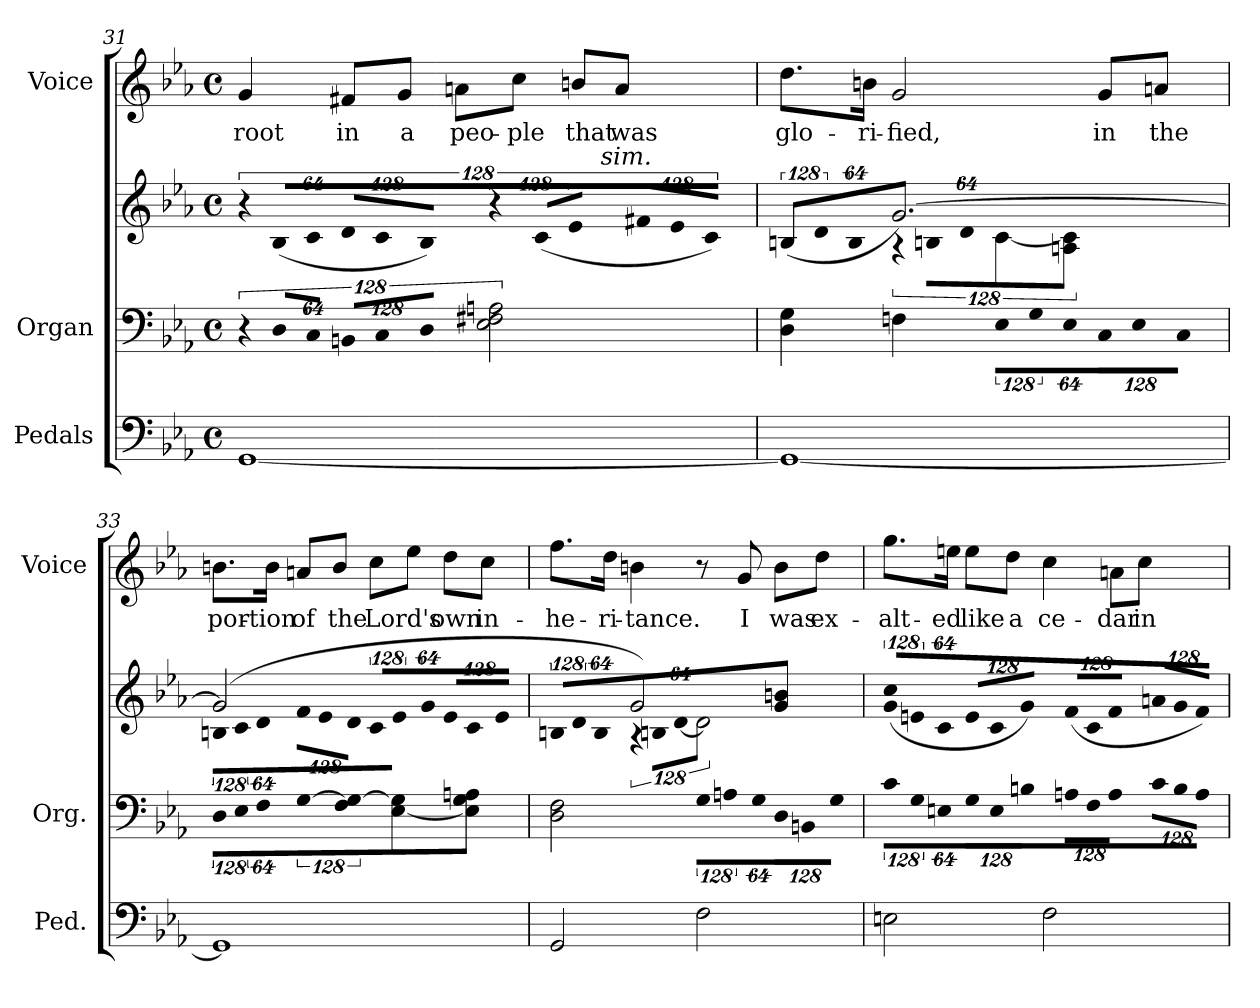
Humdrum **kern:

**kern	**kern	**kern	**kern	**text
*part3	*part2	*part2	*part1	*part1
*staff4	*staff3	*staff2	*staff1	*staff1
*I"Pedals	*I"Organ	*	*I"Voice	*
*I'Ped.	*I'Org.	*	*I'Voice	*
*clefF4	*clefF4	*clefG2	*clefG2	*
*k[b-e-a-]	*k[b-e-a-]	*k[b-e-a-]	*k[b-e-a-]	*
*E-:	*E-:	*E-:	*E-:	*
*M4/4	*M4/4	*M4/4	*M4/4	*
*met(c)	*met(c)	*met(c)	*met(c)	*
=31	=31	=31	=31	=31
!	!LO:N:vis=8	!LO:N:vis=8	!	!
!	!	!	!	!LO:LY:b:color=#000000
[1GGi	1024%85r	1024%85r	4gi/	root
!	!LO:N:vis=8	!LO:N:vis=8	!	!
.	1024%85Di/L	(1024%85B-i/L	.	.
!	!LO:N:vis=8	!LO:N:vis=8	!	!
.	512%43Ci/J	512%43ci/J	.	.
!	!LO:N:vis=8	!LO:N:vis=8	!	!
!	!	!	!	!LO:LY:b:color=#000000
.	1024%85BBni/L	1024%85di/L	8f#Xi/L	in
!	!LO:N:vis=8	!LO:N:vis=8	!	!
.	1024%85Ci/	1024%85ci/	.	.
!	!	!	!	!LO:LY:b:color=#000000
.	.	.	8gi/J	a
!	!LO:N:vis=8	!LO:N:vis=8	!	!
.	512%43Di/J	512%43B-i/J)	.	.
!	!	!LO:N:vis=8	!	!
!	!	!	!	!LO:LY:b:color=#000000
.	2E-i\ 2F#Xi 2Ani	1024%85r	8ani\L	peo-
!	!	!LO:N:vis=8	!	!
.	.	(1024%85ci/L	.	.
!	!	!	!	!LO:LY:b:color=#000000
.	.	.	8cci\J	-ple
!	!	!LO:N:vis=8	!	!
.	.	512%43e-i/J	.	.
!	!	!LO:N:vis=8	!	!
!	!	!	!	!LO:LY:b:color=#000000
.	.	1024%85f#Xi/L	8bni/L	that
!	!	!LO:TX:a:i:t=sim.	!	!
!	!	!LO:N:vis=8	!	!
.	.	1024%85e-i/	.	.
!	!	!	!	!LO:LY:b:color=#000000
.	.	.	8ai/J	was
!	!	!LO:N:vis=8	!	!
.	.	512%43ci/J)	.	.
=32	=32	=32	=32	=32
!	!	!LO:N:vis=8	!	!
*	*	*^	*	*
!	!	!	!	!	!LO:LY:b:color=#000000
1GGi_	4Di\ 4Gi	(1024%85Bni/L	4ryy	8.ddi\L	glo-
!	!	!LO:N:vis=8	!	!	!
.	.	1024%85di/	.	.	.
!	!	!LO:N:vis=8	!	!	!
.	.	512%43Bi/J	.	.	.
!	!	!	!	!	!LO:LY:b:color=#000000
.	.	.	.	16bni\Jk	-ri-
!	!	!	!LO:N:vis=8	!	!
!	!	!	!	!	!LO:LY:b:color=#000000
.	4Fni\	[2.gi/)	1024%85r	2gi/	-fied,
!	!	!	!LO:N:vis=8	!	!
.	.	.	1024%85Bni\L	.	.
!	!	!	!LO:N:vis=8	!	!
.	.	.	512%43di\J	.	.
!	!LO:N:vis=8	!	!	!	!
.	1024%85E-i\L	.	[4ci\	.	.
!	!LO:N:vis=8	!	!	!	!
.	1024%85Gi\	.	.	.	.
!	!LO:N:vis=8	!	!	!	!
.	512%43E-i\J	.	.	.	.
!	!LO:N:vis=8	!	!	!	!
!	!	!	!	!	!LO:LY:b:color=#000000
.	1024%85Ci\L	.	4Ani\ 4ci]	8gi/L	in
!	!LO:N:vis=8	!	!	!	!
.	1024%85E-i\	.	.	.	.
!	!	!	!	!	!LO:LY:b:color=#000000
.	.	.	.	8ani/J	the
!	!LO:N:vis=8	!	!	!	!
.	512%43Ci\J	.	.	.	.
!!LO:LB:g=z
=33	=33	=33	=33	=33	=33
!	!LO:N:vis=8	!	!LO:N:vis=8	!	!
!	!	!	!	!	!LO:LY:b:color=#000000
1GGi]	1024%85Di\L	(2gi/]	1024%85Bni\L	8.bni\L	por-
!	!LO:N:vis=8	!	!LO:N:vis=8	!	!
.	1024%85E-i\	.	1024%85ci\	.	.
!	!LO:N:vis=8	!	!LO:N:vis=8	!	!
.	512%43Fi\J	.	512%43di\J	.	.
!	!	!	!	!	!LO:LY:b:color=#000000
.	.	.	.	16bi\Jk	-tion
!	!LO:N:vis=4	!	!LO:N:vis=8	!	!
!	!	!	!	!	!LO:LY:b:color=#000000
.	[512%85Gi\	.	1024%85fi\L	8ani/L	of
!	!	!	!LO:N:vis=8	!	!
.	.	.	1024%85e-i\	.	.
!	!	!	!	!	!LO:LY:b:color=#000000
.	.	.	.	8bi/J	the
!	!LO:N:vis=8	!	!LO:N:vis=8	!	!
.	512%43Fi\ 512%43Gi_	.	512%43di\J	.	.
!	!	!LO:N:vis=8	!	!	!
!	!	!	!	!	!LO:LY:b:color=#000000
.	[4E-i\ 4Gi]	1024%85ci/L	2ryy	8cci\L	Lord's
!	!	!LO:N:vis=8	!	!	!
.	.	1024%85e-i/	.	.	.
.	.	.	.	8ee-i\J	.
!	!	!LO:N:vis=8	!	!	!
.	.	512%43gi/J	.	.	.
!	!	!LO:N:vis=8	!	!	!
!	!	!	!	!	!LO:LY:b:color=#000000
.	4E-i\] 4Gi 4Ani	1024%85e-i/L	.	8ddi\L	own
!	!	!LO:N:vis=8	!	!	!
.	.	1024%85ci/	.	.	.
!	!	!	!	!	!LO:LY:b:color=#000000
.	.	.	.	8cci\J	in-
!	!	!LO:N:vis=8	!	!	!
.	.	512%43e-i/J	.	.	.
=34	=34	=34	=34	=34	=34
!	!	!LO:N:vis=8	!	!	!
!	!	!	!	!	!LO:LY:b:color=#000000
2GGi/	2Di\ 2Fi	1024%85Bni/L	4ryy	8.ffi\L	-he-
!	!	!LO:N:vis=8	!	!	!
.	.	1024%85di/	.	.	.
!	!	!LO:N:vis=8	!	!	!
.	.	512%43Bi/J	.	.	.
!	!	!	!	!	!LO:LY:b:color=#000000
.	.	.	.	16ddi\Jk	-ri-
!	!	!	!LO:N:vis=8	!	!
!	!	!	!	!	!LO:LY:b:color=#000000
.	.	2gi/)	1024%85r	4bni\	-tance.
!	!	!	!LO:N:vis=8	!	!
.	.	.	1024%85Bni\L	.	.
!	!	!	!LO:N:vis=8	!	!
.	.	.	[512%43di\J	.	.
!	!LO:N:vis=8	!	!	!	!
2Fi\	1024%85Gi\L	.	2di\]	8r	.
!	!LO:N:vis=8	!	!	!	!
.	1024%85Ani\	.	.	.	.
!	!	!	!	!	!LO:LY:b:color=#000000
.	.	.	.	8gi/	I
!	!LO:N:vis=8	!	!	!	!
.	512%43Gi\J	.	.	.	.
!	!LO:N:vis=8	!	!	!	!
!	!	!	!	!	!LO:LY:b:color=#000000
.	1024%85Di\L	4gi/ 4bni	.	8bi\L	was
!	!LO:N:vis=8	!	!	!	!
.	1024%85BBni\	.	.	.	.
!	!	!	!	!	!LO:LY:b:color=#000000
.	.	.	.	8ddi\J	ex-
!	!LO:N:vis=8	!	!	!	!
.	512%43Gi\J	.	.	.	.
*	*	*v	*v	*	*
=35	=35	=35	=35	=35
!	!LO:N:vis=8	!LO:N:vis=8	!	!
!	!	!	!	!LO:LY:b:color=#000000
2Eni\	1024%85ci\L	(1024%85gi/ 1024%85cciL	8.ggi\L	-alt-
!	!LO:N:vis=8	!LO:N:vis=8	!	!
.	1024%85Gi\	1024%85eni/	.	.
!	!LO:N:vis=8	!LO:N:vis=8	!	!
.	512%43Eni\J	512%43ci/J	.	.
!	!	!	!	!LO:LY:b:color=#000000
.	.	.	16eeni\Jk	-ed
!	!LO:N:vis=8	!LO:N:vis=8	!	!
!	!	!	!	!LO:LY:b:color=#000000
.	1024%85Gi\L	1024%85ei/L	8eei\L	like
!	!LO:N:vis=8	!LO:N:vis=8	!	!
.	1024%85Ei\	1024%85ci/	.	.
!	!	!	!	!LO:LY:b:color=#000000
.	.	.	8ddi\J	a
!	!LO:N:vis=8	!LO:N:vis=8	!	!
.	512%43Bni\J	512%43gi/J)	.	.
!	!LO:N:vis=8	!LO:N:vis=8	!	!
!	!	!	!	!LO:LY:b:color=#000000
2Fi\	1024%85Ani\L	(1024%85fi/L	4cci\	ce-
!	!LO:N:vis=8	!LO:N:vis=8	!	!
.	1024%85Fi\	1024%85ci/	.	.
!	!LO:N:vis=8	!LO:N:vis=8	!	!
.	512%43Ai\J	512%43fi/J	.	.
!	!LO:N:vis=8	!LO:N:vis=8	!	!
!	!	!	!	!LO:LY:b:color=#000000
.	1024%85ci\L	1024%85ani/L	8ani\L	-dar
!	!LO:N:vis=8	!LO:N:vis=8	!	!
.	1024%85Bi\	1024%85gi/	.	.
!	!	!	!	!LO:LY:b:color=#000000
.	.	.	8cci\J	in
!	!LO:N:vis=8	!LO:N:vis=8	!	!
.	512%43Ai\J	512%43fi/J)	.	.
=	=	=	=	=
*-	*-	*-	*-	*-
